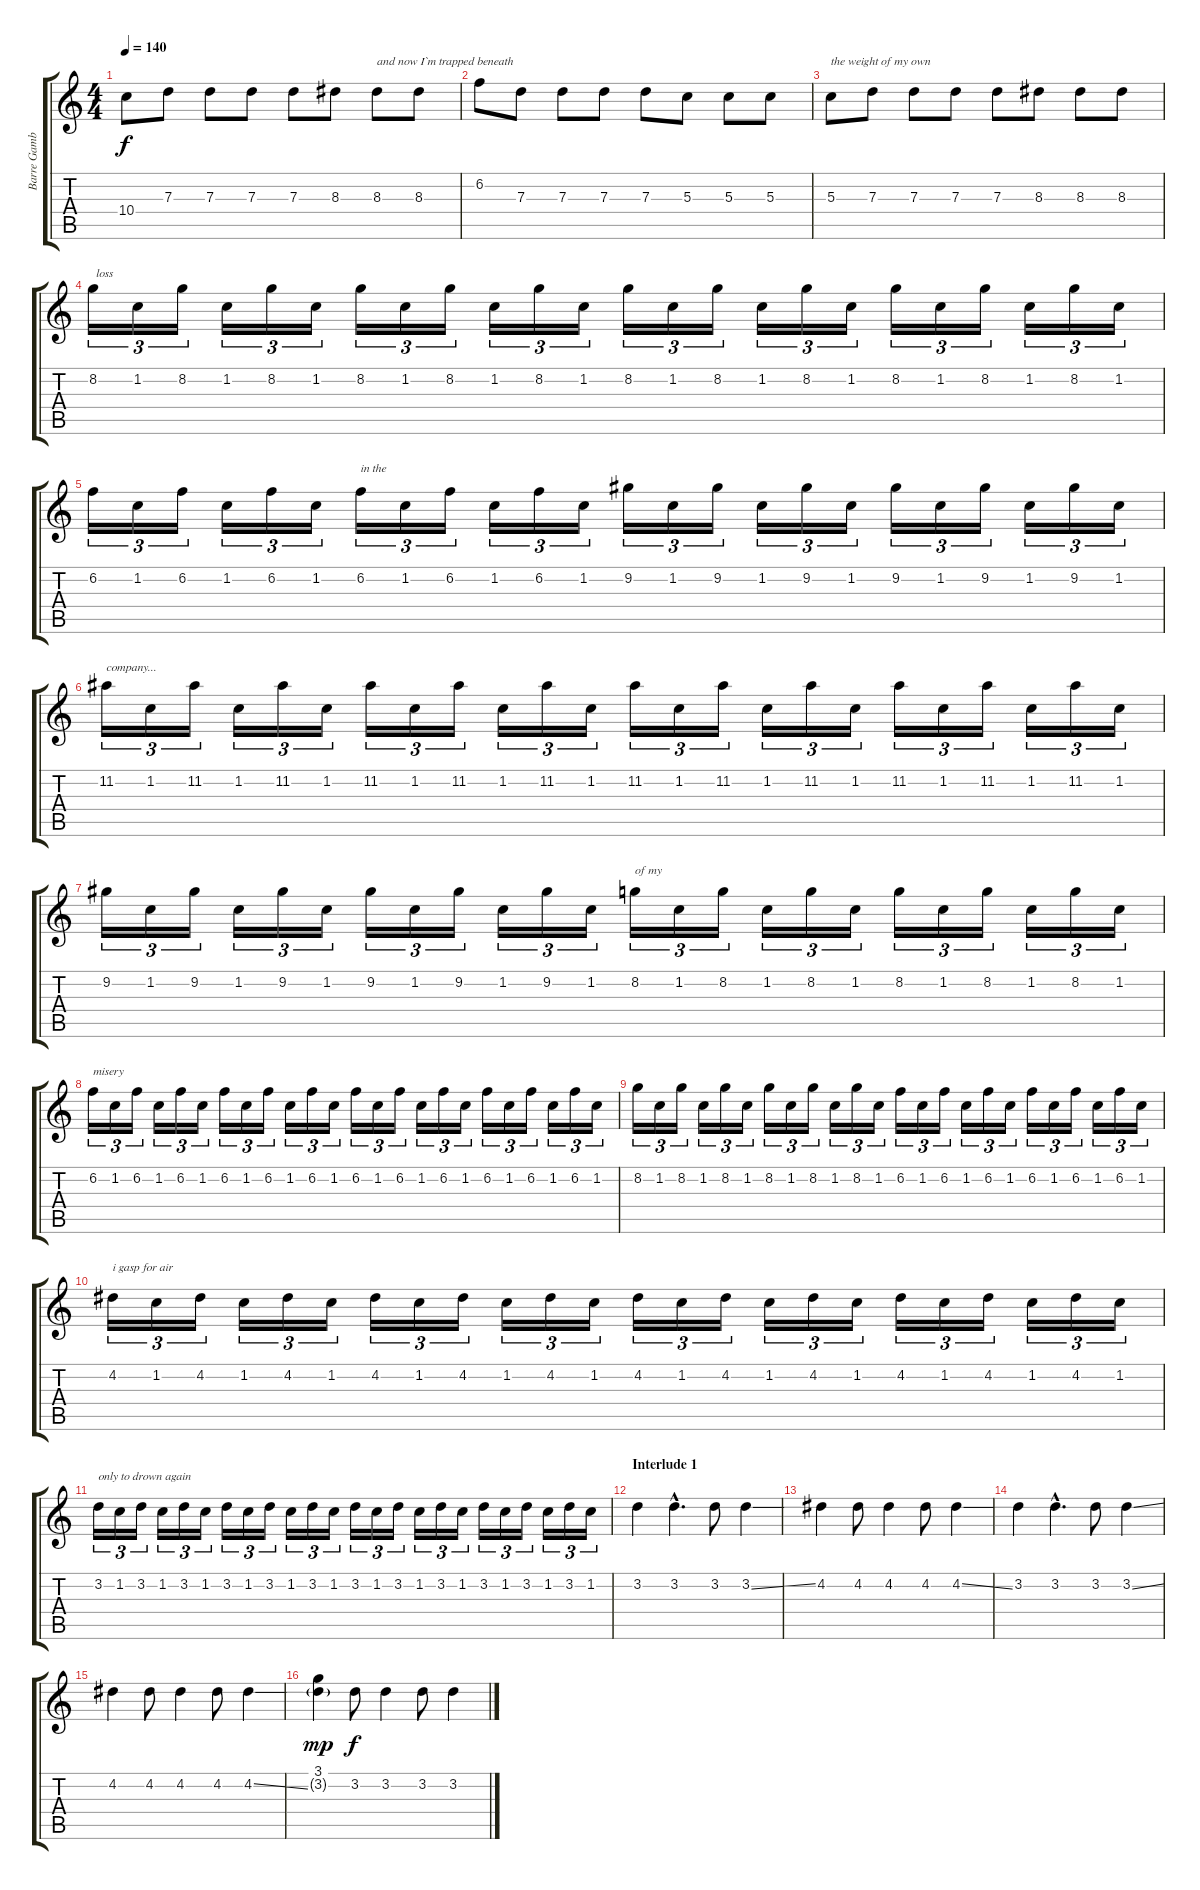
\track ("Barre Gambling" "Barre Gamb") {instrument distortionguitar}
\staff {score tabs}
\tuning (E4 B3 G3 D3 A2 E2) {hide}
\ts (4 4)
\tempo 140
\clef g2
\ks c
10.4.8{dy f} 7.3.8 7.3.8 7.3.8 7.3.8 8.3.8 8.3.8{txt "and now I`m trapped beneath "} 8.3.8 |
6.2.8 7.3.8 7.3.8 7.3.8 7.3.8 5.3.8 5.3.8 5.3.8 |
5.3.8{txt "the weight of my own"} 7.3.8 7.3.8 7.3.8 7.3.8 8.3.8 8.3.8 8.3.8 |
8.2.16{tu (3 2) txt " loss"} 1.2.16{tu (3 2)} 8.2.16{tu (3 2)} 1.2.16{tu (3 2)} 8.2.16{tu (3 2)} 1.2.16{tu (3 2)} 8.2.16{tu (3 2)} 1.2.16{tu (3 2)} 8.2.16{tu (3 2)} 1.2.16{tu (3 2)} 8.2.16{tu (3 2)} 1.2.16{tu (3 2)} 8.2.16{tu (3 2)} 1.2.16{tu (3 2)} 8.2.16{tu (3 2)} 1.2.16{tu (3 2)} 8.2.16{tu (3 2)} 1.2.16{tu (3 2)} 8.2.16{tu (3 2)} 1.2.16{tu (3 2)} 8.2.16{tu (3 2)} 1.2.16{tu (3 2)} 8.2.16{tu (3 2)} 1.2.16{tu (3 2)} |
6.2.16{tu (3 2)} 1.2.16{tu (3 2)} 6.2.16{tu (3 2)} 1.2.16{tu (3 2)} 6.2.16{tu (3 2)} 1.2.16{tu (3 2)} 6.2.16{tu (3 2) txt "in the "} 1.2.16{tu (3 2)} 6.2.16{tu (3 2)} 1.2.16{tu (3 2)} 6.2.16{tu (3 2)} 1.2.16{tu (3 2)} 9.2.16{tu (3 2)} 1.2.16{tu (3 2)} 9.2.16{tu (3 2)} 1.2.16{tu (3 2)} 9.2.16{tu (3 2)} 1.2.16{tu (3 2)} 9.2.16{tu (3 2)} 1.2.16{tu (3 2)} 9.2.16{tu (3 2)} 1.2.16{tu (3 2)} 9.2.16{tu (3 2)} 1.2.16{tu (3 2)} |
11.2.16{tu (3 2) txt "company..."} 1.2.16{tu (3 2)} 11.2.16{tu (3 2)} 1.2.16{tu (3 2)} 11.2.16{tu (3 2)} 1.2.16{tu (3 2)} 11.2.16{tu (3 2)} 1.2.16{tu (3 2)} 11.2.16{tu (3 2)} 1.2.16{tu (3 2)} 11.2.16{tu (3 2)} 1.2.16{tu (3 2)} 11.2.16{tu (3 2)} 1.2.16{tu (3 2)} 11.2.16{tu (3 2)} 1.2.16{tu (3 2)} 11.2.16{tu (3 2)} 1.2.16{tu (3 2)} 11.2.16{tu (3 2)} 1.2.16{tu (3 2)} 11.2.16{tu (3 2)} 1.2.16{tu (3 2)} 11.2.16{tu (3 2)} 1.2.16{tu (3 2)} |
9.2.16{tu (3 2)} 1.2.16{tu (3 2)} 9.2.16{tu (3 2)} 1.2.16{tu (3 2)} 9.2.16{tu (3 2)} 1.2.16{tu (3 2)} 9.2.16{tu (3 2)} 1.2.16{tu (3 2)} 9.2.16{tu (3 2)} 1.2.16{tu (3 2)} 9.2.16{tu (3 2)} 1.2.16{tu (3 2)} 8.2.16{tu (3 2) txt "of my "} 1.2.16{tu (3 2)} 8.2.16{tu (3 2)} 1.2.16{tu (3 2)} 8.2.16{tu (3 2)} 1.2.16{tu (3 2)} 8.2.16{tu (3 2)} 1.2.16{tu (3 2)} 8.2.16{tu (3 2)} 1.2.16{tu (3 2)} 8.2.16{tu (3 2)} 1.2.16{tu (3 2)} |
6.2.16{tu (3 2) txt "misery"} 1.2.16{tu (3 2)} 6.2.16{tu (3 2)} 1.2.16{tu (3 2)} 6.2.16{tu (3 2)} 1.2.16{tu (3 2)} 6.2.16{tu (3 2)} 1.2.16{tu (3 2)} 6.2.16{tu (3 2)} 1.2.16{tu (3 2)} 6.2.16{tu (3 2)} 1.2.16{tu (3 2)} 6.2.16{tu (3 2)} 1.2.16{tu (3 2)} 6.2.16{tu (3 2)} 1.2.16{tu (3 2)} 6.2.16{tu (3 2)} 1.2.16{tu (3 2)} 6.2.16{tu (3 2)} 1.2.16{tu (3 2)} 6.2.16{tu (3 2)} 1.2.16{tu (3 2)} 6.2.16{tu (3 2)} 1.2.16{tu (3 2)} |
8.2.16{tu (3 2)} 1.2.16{tu (3 2)} 8.2.16{tu (3 2)} 1.2.16{tu (3 2)} 8.2.16{tu (3 2)} 1.2.16{tu (3 2)} 8.2.16{tu (3 2)} 1.2.16{tu (3 2)} 8.2.16{tu (3 2)} 1.2.16{tu (3 2)} 8.2.16{tu (3 2)} 1.2.16{tu (3 2)} 6.2.16{tu (3 2)} 1.2.16{tu (3 2)} 6.2.16{tu (3 2)} 1.2.16{tu (3 2)} 6.2.16{tu (3 2)} 1.2.16{tu (3 2)} 6.2.16{tu (3 2)} 1.2.16{tu (3 2)} 6.2.16{tu (3 2)} 1.2.16{tu (3 2)} 6.2.16{tu (3 2)} 1.2.16{tu (3 2)} |
4.2.16{tu (3 2) txt "i gasp for air"} 1.2.16{tu (3 2)} 4.2.16{tu (3 2)} 1.2.16{tu (3 2)} 4.2.16{tu (3 2)} 1.2.16{tu (3 2)} 4.2.16{tu (3 2)} 1.2.16{tu (3 2)} 4.2.16{tu (3 2)} 1.2.16{tu (3 2)} 4.2.16{tu (3 2)} 1.2.16{tu (3 2)} 4.2.16{tu (3 2)} 1.2.16{tu (3 2)} 4.2.16{tu (3 2)} 1.2.16{tu (3 2)} 4.2.16{tu (3 2)} 1.2.16{tu (3 2)} 4.2.16{tu (3 2)} 1.2.16{tu (3 2)} 4.2.16{tu (3 2)} 1.2.16{tu (3 2)} 4.2.16{tu (3 2)} 1.2.16{tu (3 2)} |
3.2.16{tu (3 2) txt "only to drown again"} 1.2.16{tu (3 2)} 3.2.16{tu (3 2)} 1.2.16{tu (3 2)} 3.2.16{tu (3 2)} 1.2.16{tu (3 2)} 3.2.16{tu (3 2)} 1.2.16{tu (3 2)} 3.2.16{tu (3 2)} 1.2.16{tu (3 2)} 3.2.16{tu (3 2)} 1.2.16{tu (3 2)} 3.2.16{tu (3 2)} 1.2.16{tu (3 2)} 3.2.16{tu (3 2)} 1.2.16{tu (3 2)} 3.2.16{tu (3 2)} 1.2.16{tu (3 2)} 3.2.16{tu (3 2)} 1.2.16{tu (3 2)} 3.2.16{tu (3 2)} 1.2.16{tu (3 2)} 3.2.16{tu (3 2)} 1.2.16{tu (3 2)} |
\section ("" "Interlude 1")
3.2.4 3.2{hac}.4{d} 3.2.8 3.2{ss}.4 |
4.2.4 4.2.8 4.2.4 4.2.8 4.2{ss}.4 |
3.2.4 3.2{hac}.4{d} 3.2.8 3.2{ss}.4 |
4.2.4 4.2.8 4.2.4 4.2.8 4.2{ss}.4 |
(3.1 3.2{g}).4{dy mp} 3.2.8{dy f} 3.2.4 3.2.8 3.2{ss}.4
